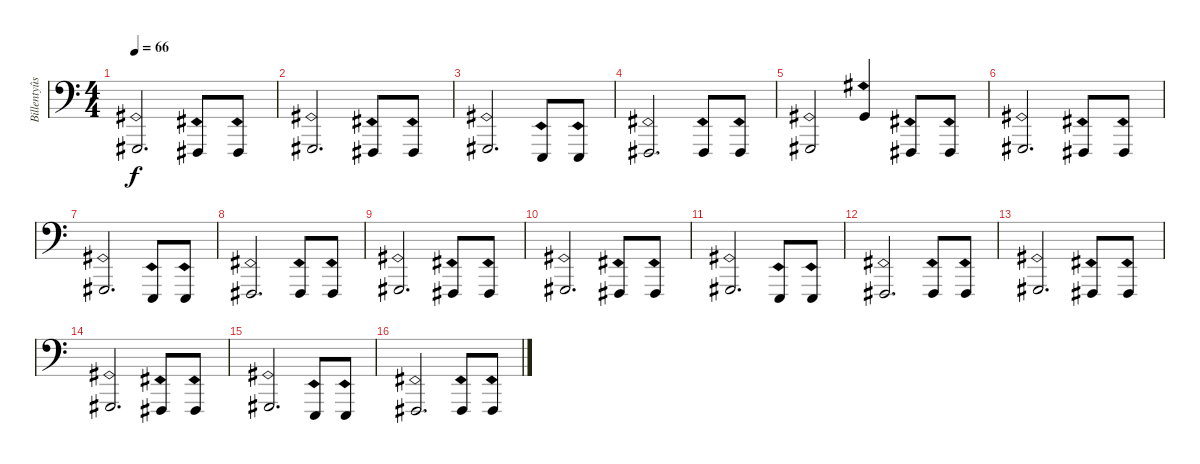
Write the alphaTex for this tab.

\track ("Billentyûs 2 (David Rosenthal)" "Billentyûs") {instrument percussiveorgan}
\staff {score}
\tuning (C3 G2 D2 A1 E1 B0) {hide}
\ts (4 4)
\tempo 66
\clef f4
\ks c
4.5{ph 12}.2{d dy f} 2.5{ph 12}.8 2.5{ph 12}.8 |
4.5{ph 12}.2{d} 2.5{ph 12}.8 2.5{ph 12}.8 |
4.5{ph 12}.2{d} 0.5{ph 12}.8 0.5{ph 12}.8 |
2.5{ph 12}.2{d} 2.5{ph 12}.8 2.5{ph 12}.8 |
4.5{ph 12}.2 1.2{ph 12}.4 2.5{ph 12}.8 2.5{ph 12}.8 |
4.5{ph 12}.2{d} 2.5{ph 12}.8 2.5{ph 12}.8 |
4.5{ph 12}.2{d} 0.5{ph 12}.8 0.5{ph 12}.8 |
2.5{ph 12}.2{d} 2.5{ph 12}.8 2.5{ph 12}.8 |
4.5{ph 12}.2{d} 2.5{ph 12}.8 2.5{ph 12}.8 |
4.5{ph 12}.2{d} 2.5{ph 12}.8 2.5{ph 12}.8 |
4.5{ph 12}.2{d} 0.5{ph 12}.8 0.5{ph 12}.8 |
2.5{ph 12}.2{d} 2.5{ph 12}.8 2.5{ph 12}.8 |
4.5{ph 12}.2{d} 2.5{ph 12}.8 2.5{ph 12}.8 |
4.5{ph 12}.2{d} 2.5{ph 12}.8 2.5{ph 12}.8 |
4.5{ph 12}.2{d} 0.5{ph 12}.8 0.5{ph 12}.8 |
2.5{ph 12}.2{d} 2.5{ph 12}.8 2.5{ph 12}.8
